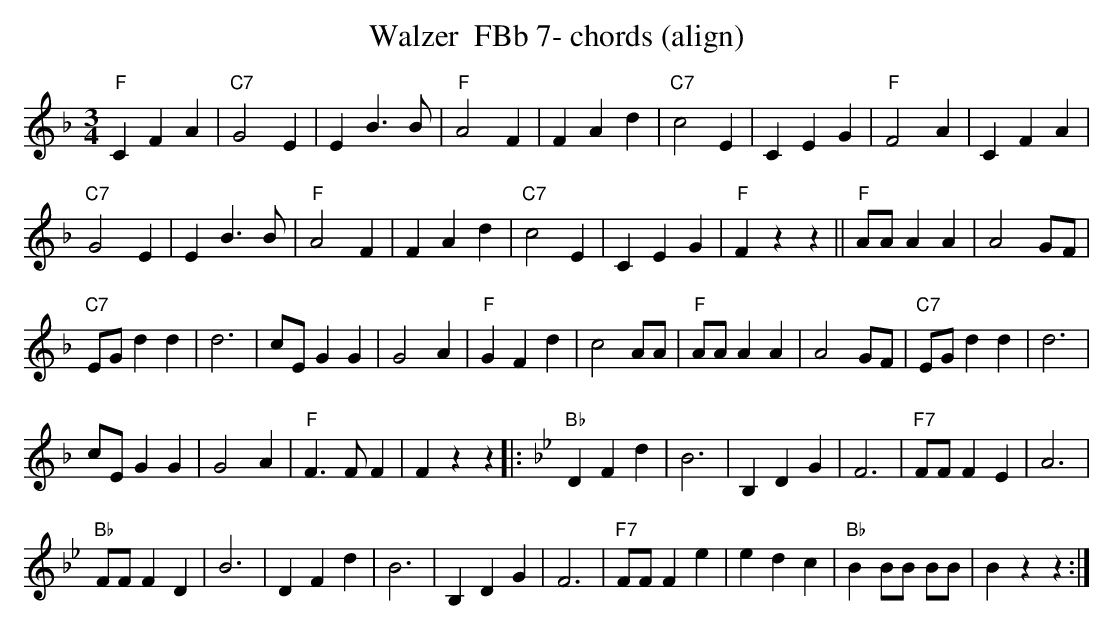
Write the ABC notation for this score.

X:1
T:Walzer  FBb 7- chords (align)
M:3/4
L:1/4
K:Fmaj%%MIDI gchordon
"F"CFA | "C7"G2E | EB>B | "F"A2F | FAd | "C7"c2E | CEG | "F"F2A | \
CFA |
"C7"G2E | EB>B | "F"A2F | FAd | "C7"c2E | CEG | "F"Fzz || \
"F"A/2A/2 AA | A2G/2F/2 |
"C7"E/2G/2dd | d3 | c/2E/2GG | G2A | "F"GFd | c2A/2A/2 | \
"F"A/2A/2 AA | A2G/2F/2 | "C7"E/2G/2dd | d3 |
c/2E/2GG | G2A | "F"F>FF | Fzz |: \
[K:Bbmaj] "Bb"DFd | B3 | B,DG | F3 | "F7"F/2F/2FE | A3 |
"Bb"F/2F/2FD | B3 | \
DFd | B3 | B,DG | F3 | "F7"F/2F/2Fe | edc | "Bb"BB/2B/2 B/2B/2 | Bzz :|
